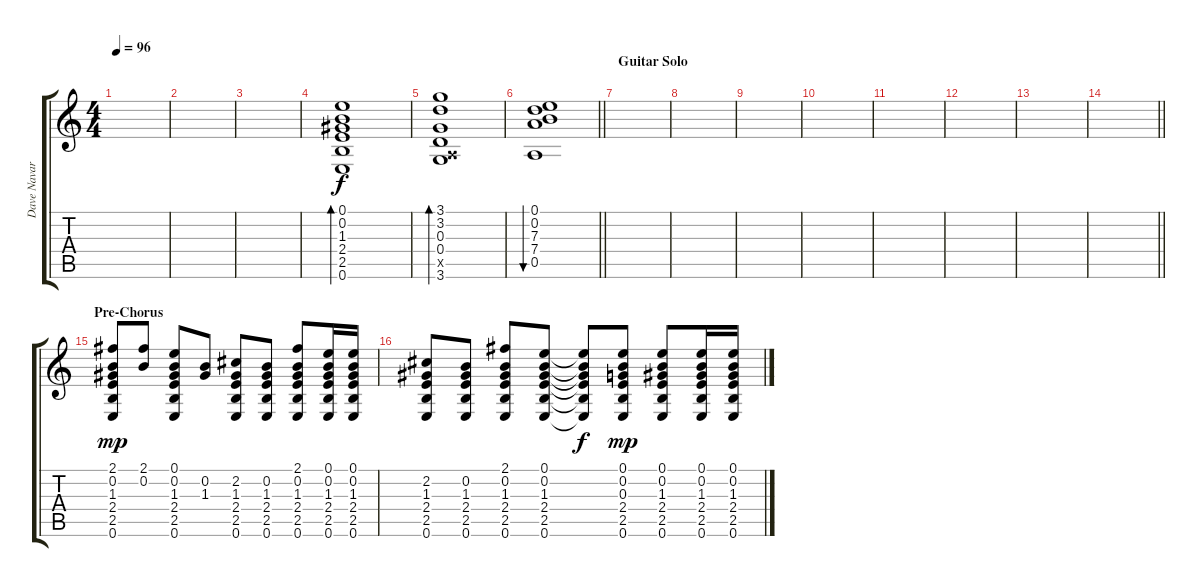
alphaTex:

\track ("Dave Navarro Guitar 2" "Dave Navar") {instrument acousticguitarsteel}
\staff {score tabs}
\tuning (E4 B3 G3 D3 A2 E2) {hide}
\ts (4 4)
\tempo 96
\clef g2
\ks c
|
|
|
(0.1 0.2 1.3 2.4 2.5 0.6).1{bd 240} |
(3.1 3.2 0.3 0.4 0.5{x} 3.6).1{bd 240} |
\barLineRight lightlight
(0.1 0.2 7.3 7.4 0.5).1{bu 240} |
\section ("" "Guitar Solo")
|
|
|
|
|
|
|
\barLineRight lightlight
|
\section ("" "Pre-Chorus")
(2.1 0.2 1.3 2.4 2.5 0.6).8{dy mp} (2.1 0.2).8 (0.1 0.2 1.3 2.4 2.5 0.6).8 (0.2 1.3).8 (2.2 1.3 2.4 2.5 0.6).8 (0.2 1.3 2.4 2.5 0.6).8 (2.1 0.2 1.3 2.4 2.5 0.6).8 (0.1 0.2 1.3 2.4 2.5 0.6).16 (0.1 0.2 1.3 2.4 2.5 0.6).16 |
(2.2 1.3 2.4 2.5 0.6).8 (0.2 1.3 2.4 2.5 0.6).8 (2.1 0.2 1.3 2.4 2.5 0.6).8 (0.1 0.2 1.3 2.4 2.5 0.6).8 (0.1{t} 0.2{t} 1.3{t} 2.4{t} 2.5{t} 0.6{t}).8{dy f} (0.1 0.2 0.3 2.4 2.5 0.6).8{dy mp} (0.1 0.2 1.3 2.4 2.5 0.6).8 (0.1 0.2 1.3 2.4 2.5 0.6).16 (0.1 0.2 1.3 2.4 2.5 0.6).16
